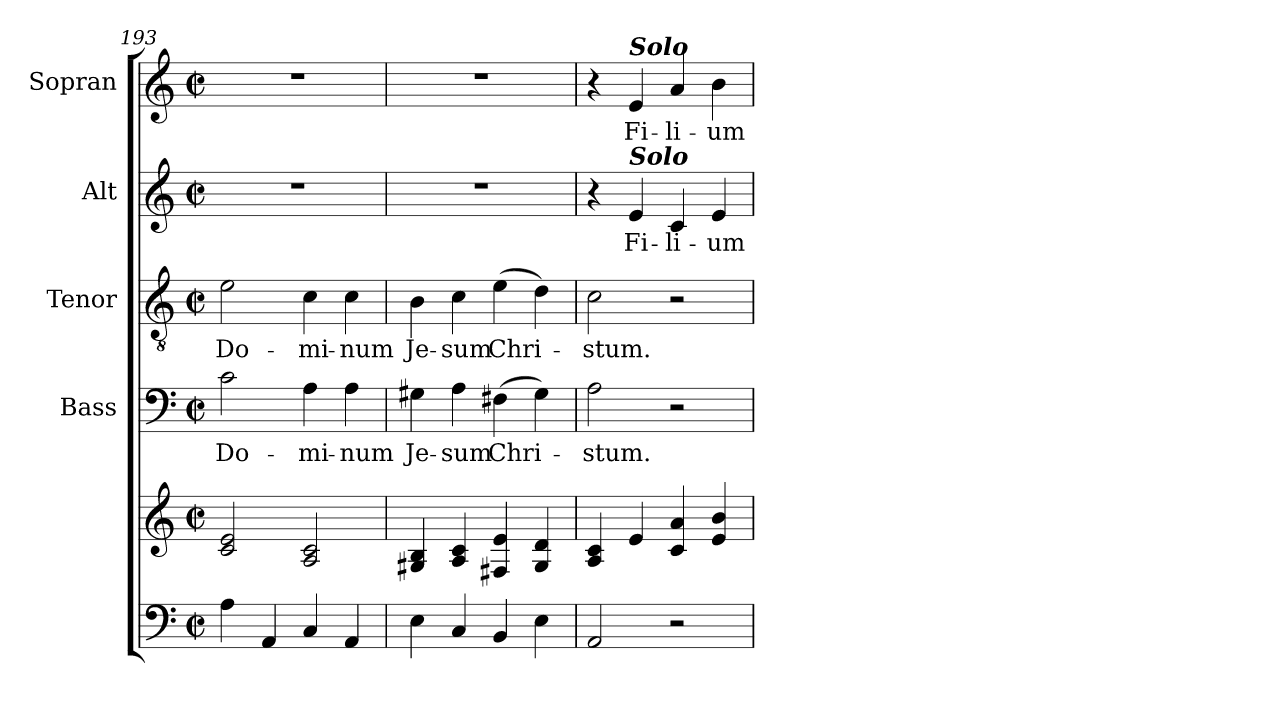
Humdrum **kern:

**kern	**kern	**kern	**text	**kern	**text	**kern	**text	**kern	**text
*part5	*part5	*part4	*part4	*part3	*part3	*part2	*part2	*part1	*part1
*staff6	*staff5	*staff4	*staff4	*staff3	*staff3	*staff2	*staff2	*staff1	*staff1
*	*	*I"Bass	*	*I"Tenor	*	*I"Alt	*	*I"Sopran	*
*	*	*I'B.	*	*I'T.	*	*I'A.	*	*I'S.	*
!!LO:PB:g=z
*clefF4	*clefG2	*clefF4	*	*clefGv2	*	*clefG2	*	*clefG2	*
*k[]	*k[]	*k[]	*	*k[]	*	*k[]	*	*k[]	*
*C:	*C:	*C:	*	*C:	*	*C:	*	*C:	*
*M2/2	*M2/2	*M2/2	*	*M2/2	*	*M2/2	*	*M2/2	*
*met(c|)	*met(c|)	*met(c|)	*	*met(c|)	*	*met(c|)	*	*met(c|)	*
=193	=193	=193	=193	=193	=193	=193	=193	=193	=193
!	!	!	!LO:LY:b	!	!LO:LY:b	!	!	!	!
4A\	2c/ 2e/	2c\	Do-	2e\	Do-	1r	.	1r	.
4AA/	.	.	.	.	.	.	.	.	.
!	!	!	!LO:LY:b	!	!LO:LY:b	!	!	!	!
4C/	2A/ 2c/	4A\	-mi-	4c\	-mi-	.	.	.	.
!	!	!	!LO:LY:b	!	!LO:LY:b	!	!	!	!
4AA/	.	4A\	-num	4c\	-num	.	.	.	.
=194	=194	=194	=194	=194	=194	=194	=194	=194	=194
!	!	!	!LO:LY:b	!	!LO:LY:b	!	!	!	!
4E\	4G#X/ 4B/	4G#X\	Je-	4B\	Je-	1r	.	1r	.
!	!	!	!LO:LY:b	!	!LO:LY:b	!	!	!	!
4C/	4A/ 4c/	4A\	-sum	4c\	-sum	.	.	.	.
!	!	!	!LO:LY:b	!	!LO:LY:b	!	!	!	!
4BB/	4F#X/ 4e/	(>4F#X\	Chri-	(>4e\	Chri-	.	.	.	.
4E\	4G#/ 4d/	4G#\)	.	4d\)	.	.	.	.	.
=195	=195	=195	=195	=195	=195	=195	=195	=195	=195
!	!	!	!LO:LY:b	!	!LO:LY:b	!	!	!	!
2AA/	4A/ 4c/	2A\	-stum.	2c\	-stum.	4r	.	4r	.
!	!	!	!	!	!	!	!	!LO:TX:a:Bi:t=Solo	!
!	!	!	!	!	!	!LO:TX:a:Bi:t=Solo	!	!	!
!	!	!	!	!	!	!	!LO:LY:b	!	!LO:LY:b
.	4e/	.	.	.	.	4e/	Fi-	4e/	Fi-
!	!	!	!	!	!	!	!LO:LY:b	!	!LO:LY:b
2r	4c/ 4a/	2r	.	2r	.	4c/	-li-	4a/	-li-
!	!	!	!	!	!	!	!LO:LY:b	!	!LO:LY:b
.	4e/ 4b/	.	.	.	.	4e/	-um	4b\	-um
=	=	=	=	=	=	=	=	=	=
*-	*-	*-	*-	*-	*-	*-	*-	*-	*-
